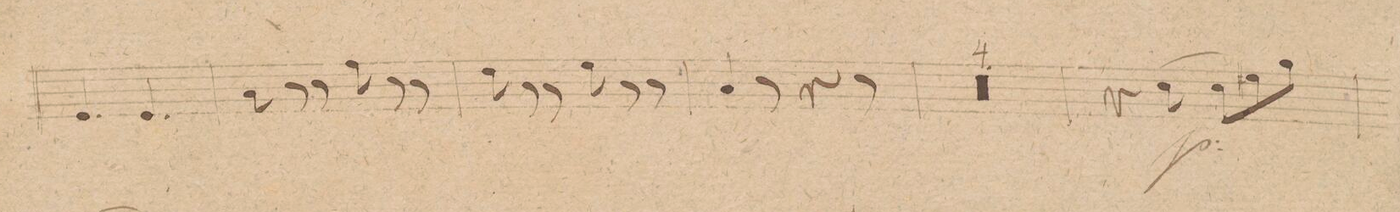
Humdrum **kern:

**kern	**dynam
*I"Baſso	*
*clefF4	*
*k[]	*
*M6/8	*
4.GG/	.
4.GG/	.
=83	=83
8C\	.
8r	.
8r	.
8A\	.
8r	.
8r	.
=84	=84
8F\	.
8r	.
8r	.
8G\	.
8r	.
8r	.
=85	=85
4C/	.
8r	.
4r	.
8r	.
=86	=86
0.r	.
=87	=87
=88	=88
=89	=89
=90	=90
4r	.
(8E\	p
8E\L	.
8G#X\)	.
8B\J	.
=91	=91
*-	*-
